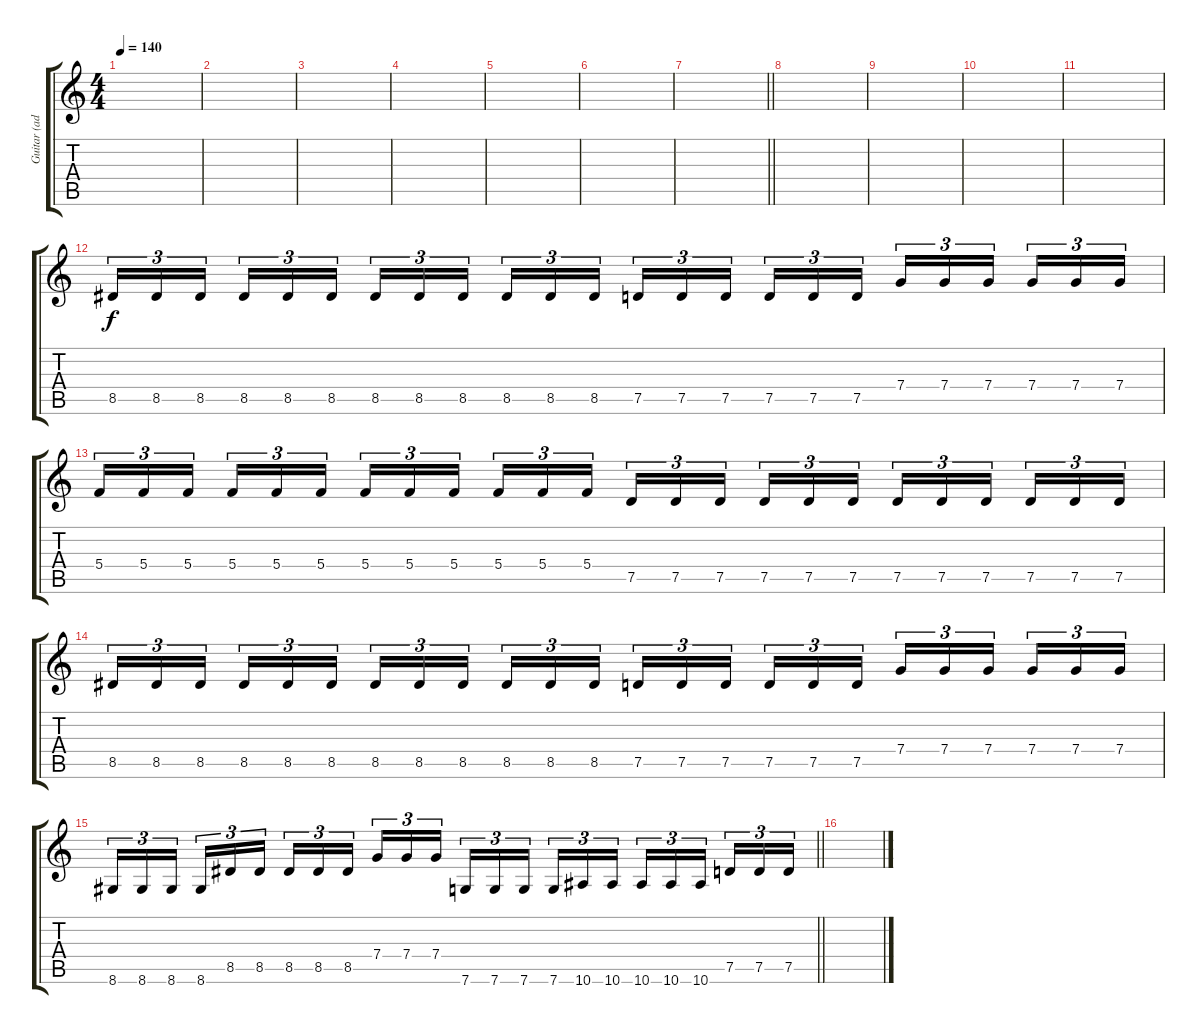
\track ("Guitar (add.)" "Guitar (ad") {instrument distortionguitar}
\staff {score tabs}
\tuning (D4 A3 F3 C3 G2 C2) {hide}
\ts (4 4)
\tempo 140
\clef g2
\ks c
|
|
|
|
|
|
\barLineRight lightlight
|
\section ("" " ")
|
|
|
|
8.5.16{tu (3 2)} 8.5.16{tu (3 2)} 8.5.16{tu (3 2) beam splitsecondary} 8.5.16{tu (3 2)} 8.5.16{tu (3 2)} 8.5.16{tu (3 2)} 8.5.16{tu (3 2)} 8.5.16{tu (3 2)} 8.5.16{tu (3 2) beam splitsecondary} 8.5.16{tu (3 2)} 8.5.16{tu (3 2)} 8.5.16{tu (3 2)} 7.5.16{tu (3 2)} 7.5.16{tu (3 2)} 7.5.16{tu (3 2) beam splitsecondary} 7.5.16{tu (3 2)} 7.5.16{tu (3 2)} 7.5.16{tu (3 2)} 7.4.16{tu (3 2)} 7.4.16{tu (3 2)} 7.4.16{tu (3 2) beam splitsecondary} 7.4.16{tu (3 2)} 7.4.16{tu (3 2)} 7.4.16{tu (3 2)} |
5.4.16{tu (3 2)} 5.4.16{tu (3 2)} 5.4.16{tu (3 2) beam splitsecondary} 5.4.16{tu (3 2)} 5.4.16{tu (3 2)} 5.4.16{tu (3 2)} 5.4.16{tu (3 2)} 5.4.16{tu (3 2)} 5.4.16{tu (3 2) beam splitsecondary} 5.4.16{tu (3 2)} 5.4.16{tu (3 2)} 5.4.16{tu (3 2)} 7.5.16{tu (3 2)} 7.5.16{tu (3 2)} 7.5.16{tu (3 2) beam splitsecondary} 7.5.16{tu (3 2)} 7.5.16{tu (3 2)} 7.5.16{tu (3 2)} 7.5.16{tu (3 2)} 7.5.16{tu (3 2)} 7.5.16{tu (3 2) beam splitsecondary} 7.5.16{tu (3 2)} 7.5.16{tu (3 2)} 7.5.16{tu (3 2)} |
8.5.16{tu (3 2)} 8.5.16{tu (3 2)} 8.5.16{tu (3 2) beam splitsecondary} 8.5.16{tu (3 2)} 8.5.16{tu (3 2)} 8.5.16{tu (3 2)} 8.5.16{tu (3 2)} 8.5.16{tu (3 2)} 8.5.16{tu (3 2) beam splitsecondary} 8.5.16{tu (3 2)} 8.5.16{tu (3 2)} 8.5.16{tu (3 2)} 7.5.16{tu (3 2)} 7.5.16{tu (3 2)} 7.5.16{tu (3 2) beam splitsecondary} 7.5.16{tu (3 2)} 7.5.16{tu (3 2)} 7.5.16{tu (3 2)} 7.4.16{tu (3 2)} 7.4.16{tu (3 2)} 7.4.16{tu (3 2) beam splitsecondary} 7.4.16{tu (3 2)} 7.4.16{tu (3 2)} 7.4.16{tu (3 2)} |
\barLineRight lightlight
8.6.16{tu (3 2)} 8.6.16{tu (3 2)} 8.6.16{tu (3 2) beam splitsecondary} 8.6.16{tu (3 2)} 8.5.16{tu (3 2)} 8.5.16{tu (3 2)} 8.5.16{tu (3 2)} 8.5.16{tu (3 2)} 8.5.16{tu (3 2) beam splitsecondary} 7.4.16{tu (3 2)} 7.4.16{tu (3 2)} 7.4.16{tu (3 2)} 7.6.16{tu (3 2)} 7.6.16{tu (3 2)} 7.6.16{tu (3 2) beam splitsecondary} 7.6.16{tu (3 2)} 10.6.16{tu (3 2)} 10.6.16{tu (3 2)} 10.6.16{tu (3 2)} 10.6.16{tu (3 2)} 10.6.16{tu (3 2) beam splitsecondary} 7.5.16{tu (3 2)} 7.5.16{tu (3 2)} 7.5.16{tu (3 2)} |
\section ("" " ")
